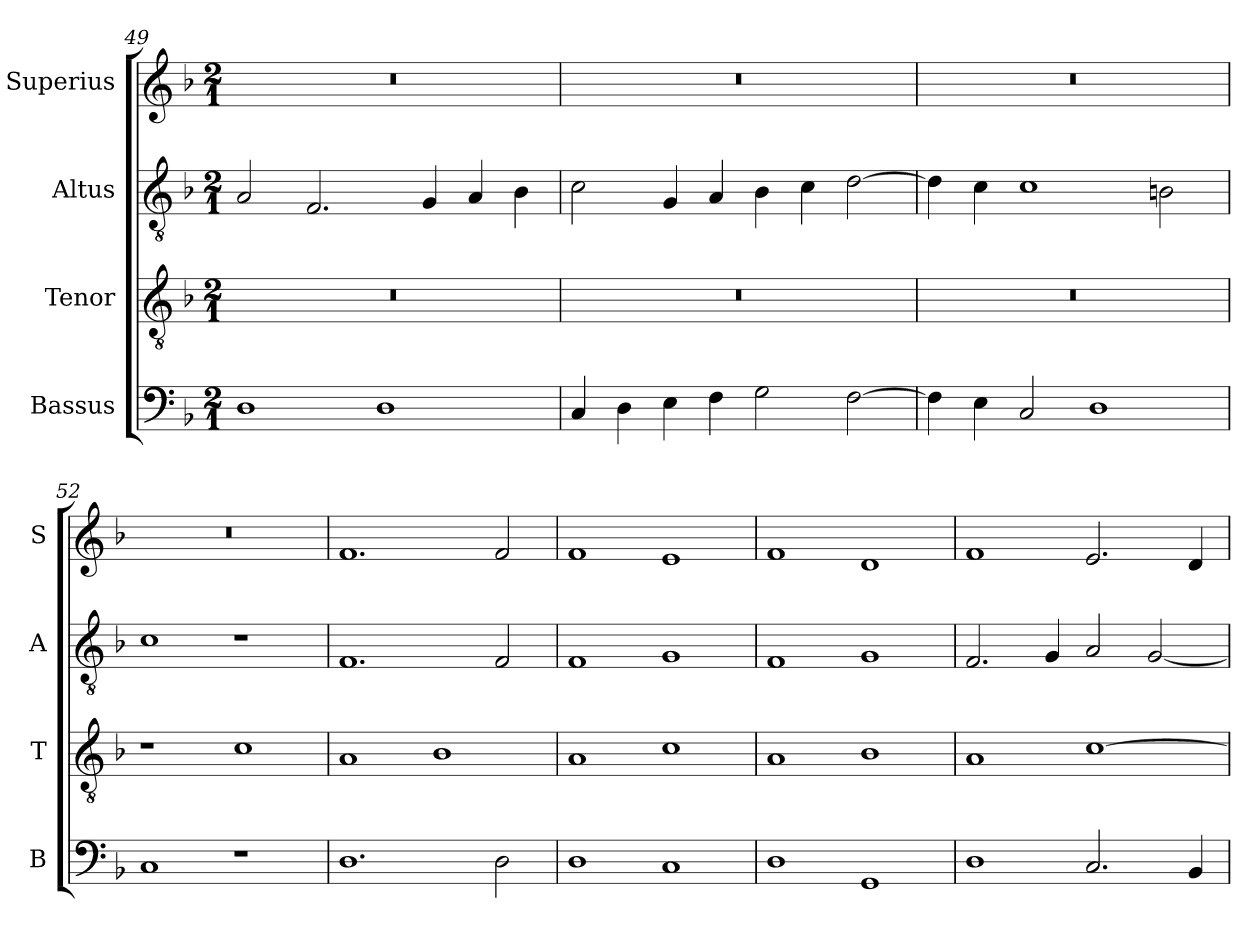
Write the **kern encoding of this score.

**kern	**kern	**kern	**kern
*part4	*part3	*part2	*part1
*staff4	*staff3	*staff2	*staff1
*I"Bassus	*I"Tenor	*I"Altus	*I"Superius
*I'B	*I'T	*I'A	*I'S
*clefF4	*clefGv2	*clefGv2	*clefG2
*k[b-]	*k[b-]	*k[b-]	*k[b-]
*M2/1	*M2/1	*M2/1	*M2/1
=49	=49	=49	=49
1D	0r	2A/	0r
.	.	2.F/	.
1D	.	.	.
.	.	4G/	.
.	.	4A/	.
.	.	4B-\	.
=50	=50	=50	=50
4C/	0r	2c\	0r
4D\	.	.	.
4E\	.	4G/	.
4F\	.	4A/	.
2G\	.	4B-\	.
.	.	4c\	.
[2F\	.	[2d\	.
=51	=51	=51	=51
4F\]	0r	4d\]	0r
4E\	.	4c\	.
2C/	.	1c	.
1D	.	.	.
.	.	2Bn\	.
=52	=52	=52	=52
1C	1r	1c	0r
1r	1c	1r	.
=53	=53	=53	=53
1.D	1A	1.F	1.f
.	1B-	.	.
2D\	.	2F/	2f/
=54	=54	=54	=54
1D	1A	1F	1f
1C	1c	1G	1e
=55	=55	=55	=55
1D	1A	1F	1f
1GG	1B-	1G	1d
=56	=56	=56	=56
1D	1A	2.F/	1f
.	.	4G/	.
2.C/	[1c	2A/	2.e/
.	.	[2G/	.
4BB-/	.	.	4d/
=	=	=	=
*-	*-	*-	*-
